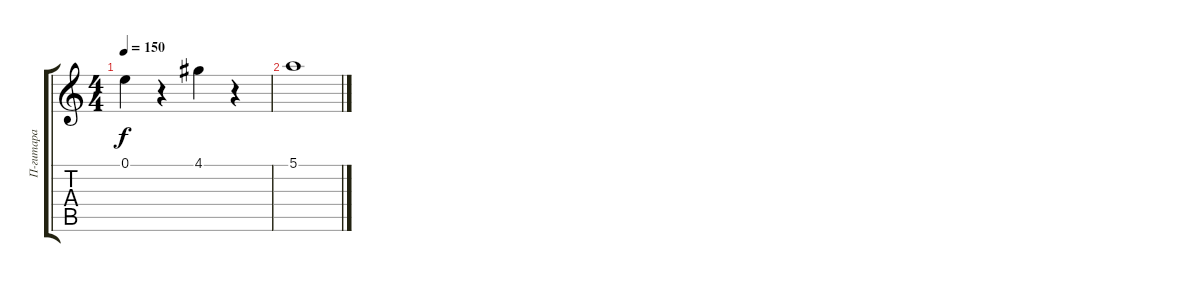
\track ("П-гитара" "П-гитара") {instrument distortionguitar}
\staff {score tabs}
\tuning (E4 B3 G3 D3 A2 E2) {hide}
\ts (4 4)
\tempo 150
\clef g2
\ks c
0.1.4{dy f} r.4 4.1.4 r.4 |
5.1.1
